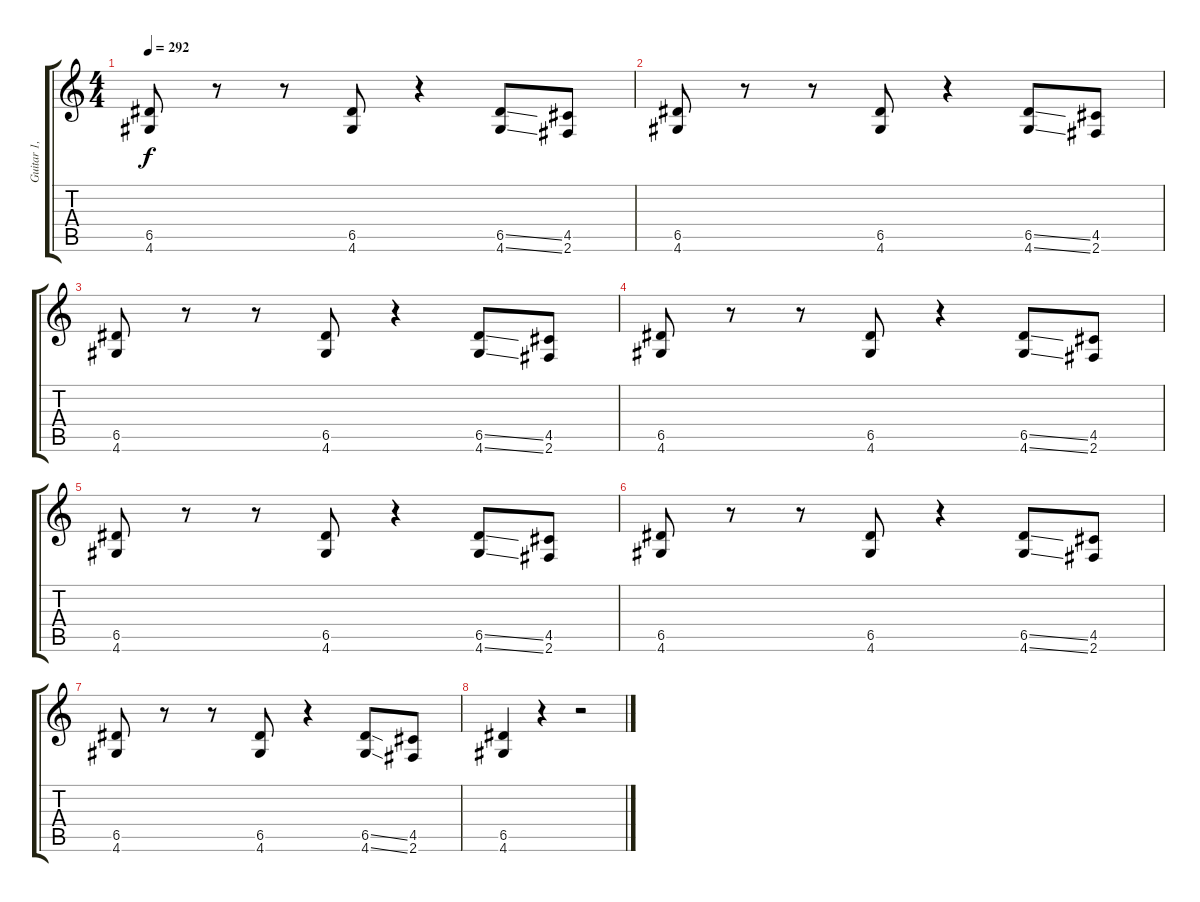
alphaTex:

\track ("Guitar 1, Dime" "Guitar 1, ") {instrument overdrivenguitar}
\staff {score tabs}
\tuning (E4 B3 G3 D3 A2 E2) {hide}
\ts (4 4)
\tempo 292
\clef g2
\ks c
(6.5 4.6).8{dy f} r.8 r.8 (6.5 4.6).8 r.4 (6.5{ss} 4.6{ss}).8 (4.5 2.6).8 |
(6.5 4.6).8 r.8 r.8 (6.5 4.6).8 r.4 (6.5{ss} 4.6{ss}).8 (4.5 2.6).8 |
(6.5 4.6).8 r.8 r.8 (6.5 4.6).8 r.4 (6.5{ss} 4.6{ss}).8 (4.5 2.6).8 |
(6.5 4.6).8 r.8 r.8 (6.5 4.6).8 r.4 (6.5{ss} 4.6{ss}).8 (4.5 2.6).8 |
(6.5 4.6).8 r.8 r.8 (6.5 4.6).8 r.4 (6.5{ss} 4.6{ss}).8 (4.5 2.6).8 |
(6.5 4.6).8 r.8 r.8 (6.5 4.6).8 r.4 (6.5{ss} 4.6{ss}).8 (4.5 2.6).8 |
(6.5 4.6).8 r.8 r.8 (6.5 4.6).8 r.4 (6.5{ss} 4.6{ss}).8 (4.5 2.6).8 |
(6.5 4.6).4 r.4 r.2
